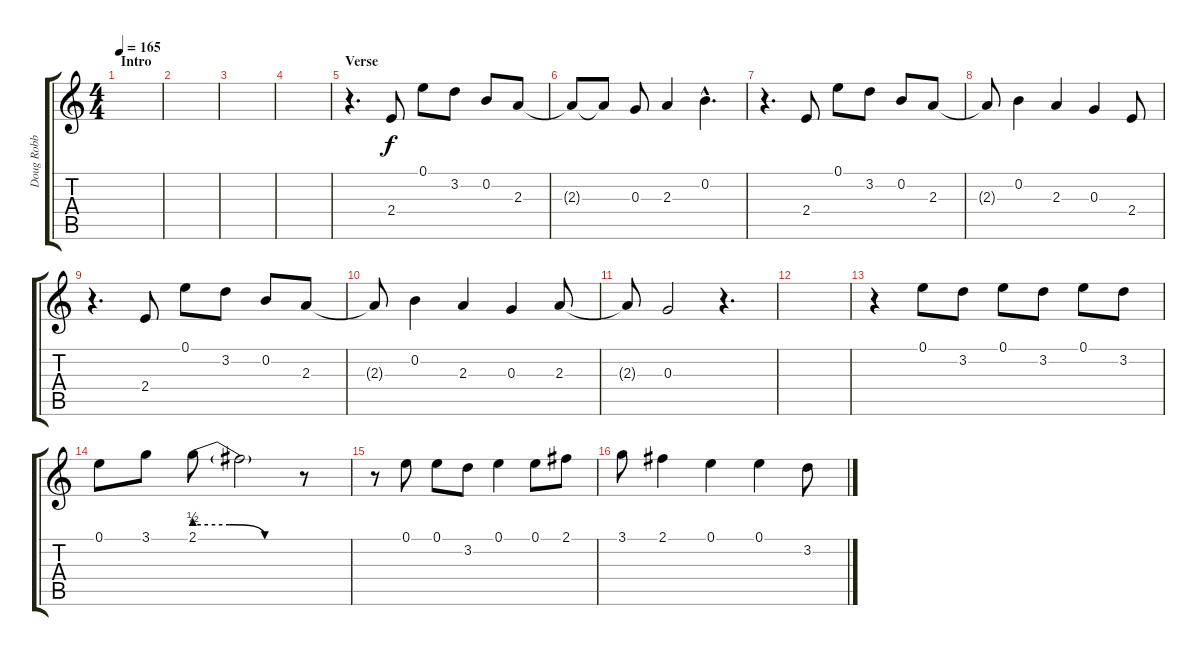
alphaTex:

\track ("Doug Robb" "Doug Robb") {instrument contrabass}
\staff {score tabs}
\tuning (E4 B3 G3 D3 A2 E2) {hide}
\ts (4 4)
\section ("" "Intro")
\tempo 165
\clef g2
\ks c
|
|
|
|
\section ("" "Verse")
r.4{d} 2.4.8 0.1.8 3.2.8 0.2.8 2.3.8 |
2.3{t}.8 2.3{t}.8 0.3.8 2.3.4 0.2{hac}.4{d} |
r.4{d} 2.4.8 0.1.8 3.2.8 0.2.8 2.3.8 |
2.3{t}.8 0.2.4 2.3.4 0.3.4 2.4.8 |
r.4{d} 2.4.8 0.1.8 3.2.8 0.2.8 2.3.8 |
2.3{t}.8 0.2.4 2.3.4 0.3.4 2.3.8 |
2.3{t}.8 0.3.2 r.4{d} |
|
r.4 0.1.8 3.2.8 0.1.8 3.2.8 0.1.8 3.2.8 |
0.1.8 3.1.8 2.1{be (custom 0 2 20 2 40 0 60 0)}.8 2.1{t}.2 r.8 |
r.8 0.1.8 0.1.8 3.2.8 0.1.4 0.1.8 2.1.8 |
3.1.8 2.1.4 0.1.4 0.1.4 3.2.8
